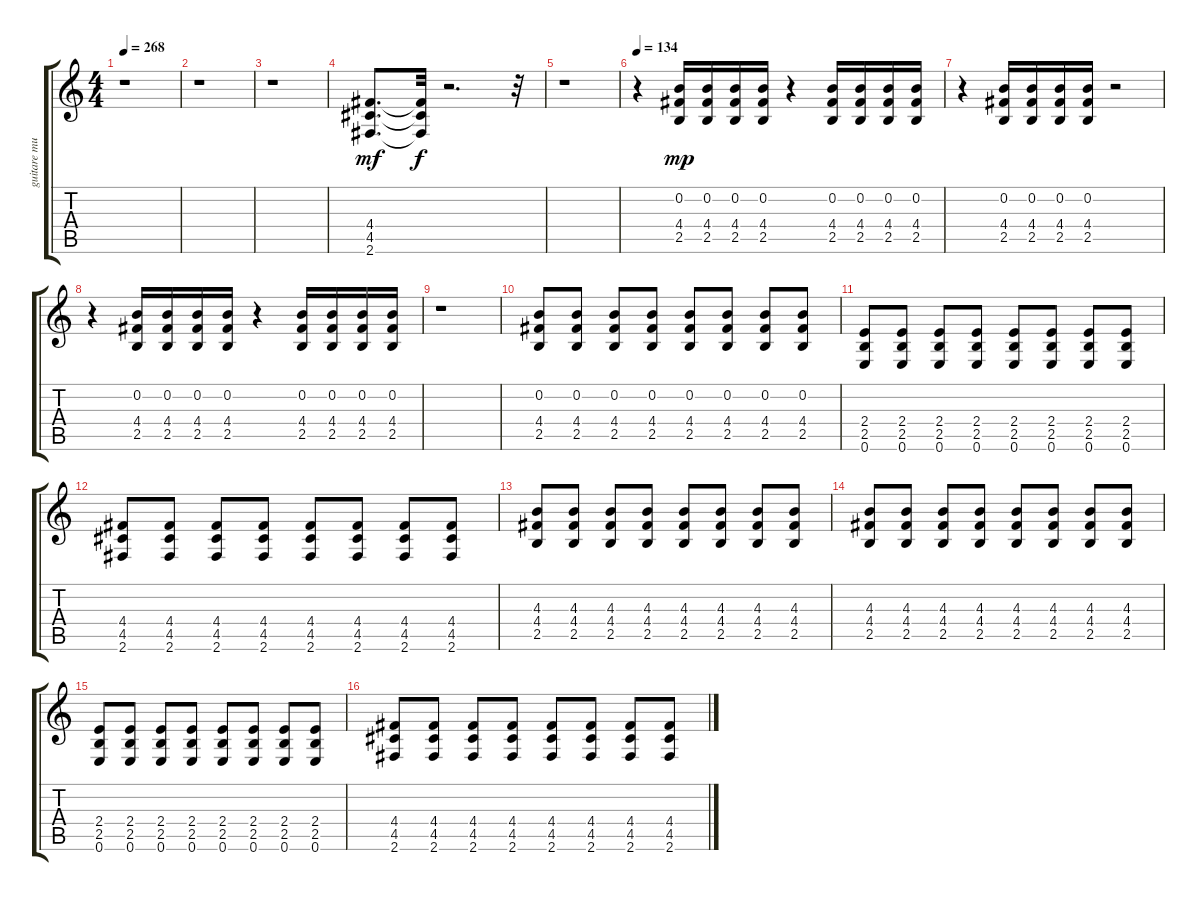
\track ("guitare muted" "guitare mu") {instrument electricguitarmuted}
\staff {score tabs}
\tuning (E4 B3 G3 D3 A2 E2) {hide}
\ts (4 4)
\tempo 268
\clef g2
\ks c
r.1{dy mf} |
r.1 |
r.1 |
(4.4 4.5 2.6).8{d} (4.4{t} 4.5{t} 2.6{t}).32{dy f} r.2{d} r.32 |
r.1 |
\tempo 134
r.4 (0.2 4.4 2.5).16{dy mp} (0.2 4.4 2.5).16 (0.2 4.4 2.5).16 (0.2 4.4 2.5).16 r.4 (0.2 4.4 2.5).16 (0.2 4.4 2.5).16 (0.2 4.4 2.5).16 (0.2 4.4 2.5).16 |
r.4 (0.2 4.4 2.5).16 (0.2 4.4 2.5).16 (0.2 4.4 2.5).16 (0.2 4.4 2.5).16 r.2 |
r.4 (0.2 4.4 2.5).16 (0.2 4.4 2.5).16 (0.2 4.4 2.5).16 (0.2 4.4 2.5).16 r.4 (0.2 4.4 2.5).16 (0.2 4.4 2.5).16 (0.2 4.4 2.5).16 (0.2 4.4 2.5).16 |
r.1 |
(0.2 4.4 2.5).8 (0.2 4.4 2.5).8 (0.2 4.4 2.5).8 (0.2 4.4 2.5).8 (0.2 4.4 2.5).8 (0.2 4.4 2.5).8 (0.2 4.4 2.5).8 (0.2 4.4 2.5).8 |
(2.4 2.5 0.6).8 (2.4 2.5 0.6).8 (2.4 2.5 0.6).8 (2.4 2.5 0.6).8 (2.4 2.5 0.6).8 (2.4 2.5 0.6).8 (2.4 2.5 0.6).8 (2.4 2.5 0.6).8 |
(4.4 4.5 2.6).8 (4.4 4.5 2.6).8 (4.4 4.5 2.6).8 (4.4 4.5 2.6).8 (4.4 4.5 2.6).8 (4.4 4.5 2.6).8 (4.4 4.5 2.6).8 (4.4 4.5 2.6).8 |
(4.3 4.4 2.5).8 (4.3 4.4 2.5).8 (4.3 4.4 2.5).8 (4.3 4.4 2.5).8 (4.3 4.4 2.5).8 (4.3 4.4 2.5).8 (4.3 4.4 2.5).8 (4.3 4.4 2.5).8 |
(4.3 4.4 2.5).8 (4.3 4.4 2.5).8 (4.3 4.4 2.5).8 (4.3 4.4 2.5).8 (4.3 4.4 2.5).8 (4.3 4.4 2.5).8 (4.3 4.4 2.5).8 (4.3 4.4 2.5).8 |
(2.4 2.5 0.6).8 (2.4 2.5 0.6).8 (2.4 2.5 0.6).8 (2.4 2.5 0.6).8 (2.4 2.5 0.6).8 (2.4 2.5 0.6).8 (2.4 2.5 0.6).8 (2.4 2.5 0.6).8 |
(4.4 4.5 2.6).8 (4.4 4.5 2.6).8 (4.4 4.5 2.6).8 (4.4 4.5 2.6).8 (4.4 4.5 2.6).8 (4.4 4.5 2.6).8 (4.4 4.5 2.6).8 (4.4 4.5 2.6).8
